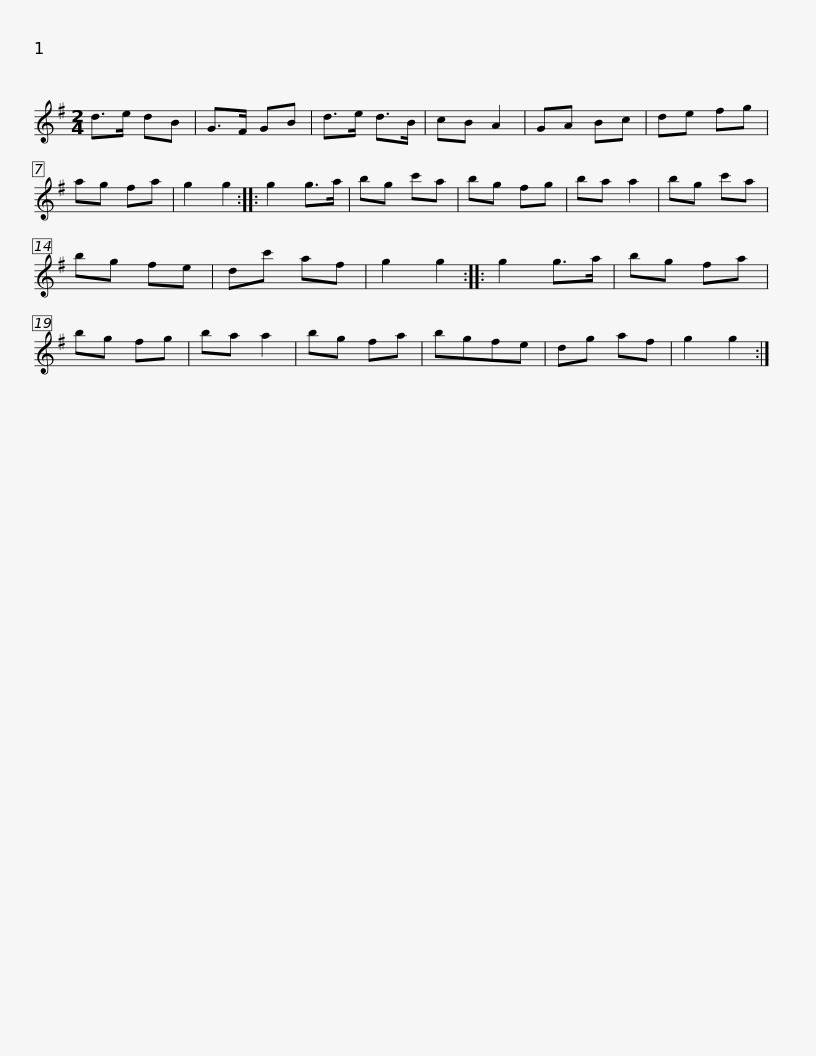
X:1
L:1/8
M:2/4
I:linebreak $
K:G
V:1 treble
V:1
 d>e dB | G>F GB | d>e d>B | cB A2 | GA Bc | %5
 de fg | ag fa | g2 g2 :: g2 g>a | bg c'a |$ %10
 bg fg | ba a2 | bg c'a | bg fe | dc' af | %15
 g2 g2 :: g2 g>a | bg fa | bg fg | ba a2 |$ %20
 bg fa | bgfe | dg af | g2 g2 :| %24
